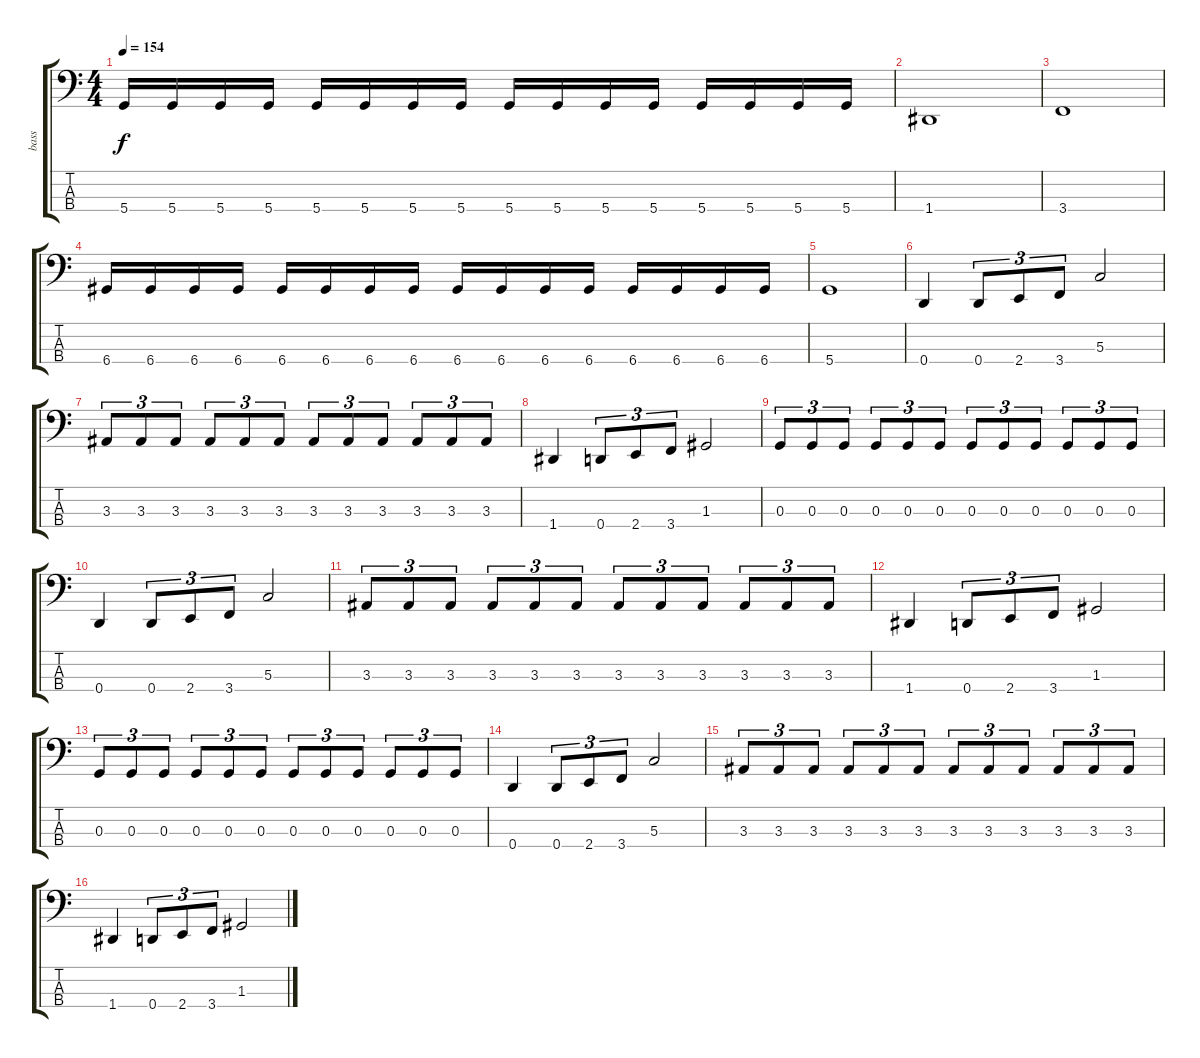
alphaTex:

\track ("bass" "bass") {instrument electricbasspick}
\staff {score tabs}
\tuning (F2 C2 G1 D1) {hide}
\ts (4 4)
\tempo 154
\clef f4
\ks c
5.4.16{dy f} 5.4.16 5.4.16 5.4.16 5.4.16 5.4.16 5.4.16 5.4.16 5.4.16 5.4.16 5.4.16 5.4.16 5.4.16 5.4.16 5.4.16 5.4.16 |
1.4.1 |
3.4.1 |
6.4.16 6.4.16 6.4.16 6.4.16 6.4.16 6.4.16 6.4.16 6.4.16 6.4.16 6.4.16 6.4.16 6.4.16 6.4.16 6.4.16 6.4.16 6.4.16 |
5.4.1 |
0.4.4 0.4.8{tu (3 2)} 2.4.8{tu (3 2)} 3.4.8{tu (3 2)} 5.3.2 |
3.3.8{tu (3 2)} 3.3.8{tu (3 2)} 3.3.8{tu (3 2)} 3.3.8{tu (3 2)} 3.3.8{tu (3 2)} 3.3.8{tu (3 2)} 3.3.8{tu (3 2)} 3.3.8{tu (3 2)} 3.3.8{tu (3 2)} 3.3.8{tu (3 2)} 3.3.8{tu (3 2)} 3.3.8{tu (3 2)} |
1.4.4 0.4.8{tu (3 2)} 2.4.8{tu (3 2)} 3.4.8{tu (3 2)} 1.3.2 |
0.3.8{tu (3 2)} 0.3.8{tu (3 2)} 0.3.8{tu (3 2)} 0.3.8{tu (3 2)} 0.3.8{tu (3 2)} 0.3.8{tu (3 2)} 0.3.8{tu (3 2)} 0.3.8{tu (3 2)} 0.3.8{tu (3 2)} 0.3.8{tu (3 2)} 0.3.8{tu (3 2)} 0.3.8{tu (3 2)} |
0.4.4 0.4.8{tu (3 2)} 2.4.8{tu (3 2)} 3.4.8{tu (3 2)} 5.3.2 |
3.3.8{tu (3 2)} 3.3.8{tu (3 2)} 3.3.8{tu (3 2)} 3.3.8{tu (3 2)} 3.3.8{tu (3 2)} 3.3.8{tu (3 2)} 3.3.8{tu (3 2)} 3.3.8{tu (3 2)} 3.3.8{tu (3 2)} 3.3.8{tu (3 2)} 3.3.8{tu (3 2)} 3.3.8{tu (3 2)} |
1.4.4 0.4.8{tu (3 2)} 2.4.8{tu (3 2)} 3.4.8{tu (3 2)} 1.3.2 |
0.3.8{tu (3 2)} 0.3.8{tu (3 2)} 0.3.8{tu (3 2)} 0.3.8{tu (3 2)} 0.3.8{tu (3 2)} 0.3.8{tu (3 2)} 0.3.8{tu (3 2)} 0.3.8{tu (3 2)} 0.3.8{tu (3 2)} 0.3.8{tu (3 2)} 0.3.8{tu (3 2)} 0.3.8{tu (3 2)} |
0.4.4 0.4.8{tu (3 2)} 2.4.8{tu (3 2)} 3.4.8{tu (3 2)} 5.3.2 |
3.3.8{tu (3 2)} 3.3.8{tu (3 2)} 3.3.8{tu (3 2)} 3.3.8{tu (3 2)} 3.3.8{tu (3 2)} 3.3.8{tu (3 2)} 3.3.8{tu (3 2)} 3.3.8{tu (3 2)} 3.3.8{tu (3 2)} 3.3.8{tu (3 2)} 3.3.8{tu (3 2)} 3.3.8{tu (3 2)} |
1.4.4 0.4.8{tu (3 2)} 2.4.8{tu (3 2)} 3.4.8{tu (3 2)} 1.3.2
